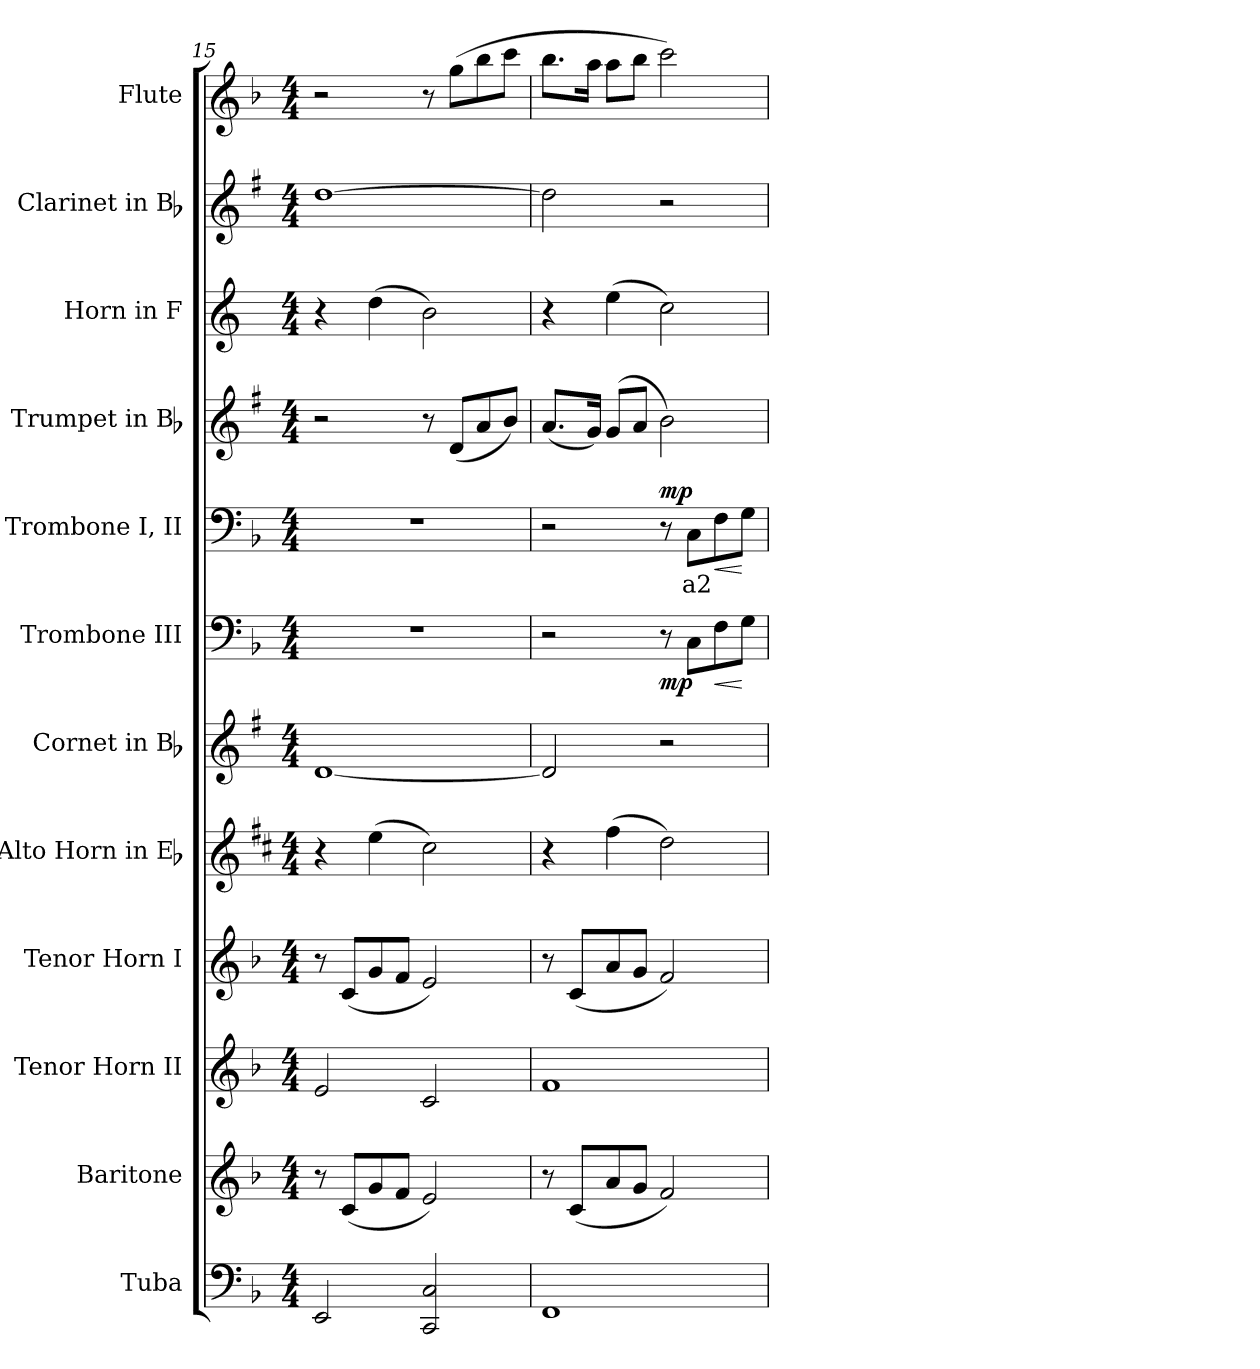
**kern	**kern	**kern	**kern	**kern	**kern	**kern	**dynam	**kern	**text	**dynam	**kern	**kern	**kern	**kern
*part12	*part11	*part10	*part9	*part8	*part7	*part6	*part6	*part5	*part5	*part5	*part4	*part3	*part2	*part1
*staff12	*staff11	*staff10	*staff9	*staff8	*staff7	*staff6	*staff6	*staff5	*staff5	*staff5	*staff4	*staff3	*staff2	*staff1
*I"Tuba	*I"Baritone	*I"Tenor Horn II	*I"Tenor Horn I	*I"Alto Horn in Eb	*I"Cornet in Bb	*I"Trombone III	*	*I"Trombone I, II	*	*	*I"Trumpet in Bb	*I"Horn in F	*I"Clarinet in Bb	*I"Flute
*I'Tba.	*I'Bar.	*I'Tenor.	*I'Tenor I.	*	*I'Cor.	*I'Tbn.	*	*I'Tbn.	*	*	*I'Tpt.	*I'Hn.	*I'Cl.	*I'Fl.
!!LO:PB:g=z
*clefF4	*clefG2	*clefG2	*clefG2	*clefG2	*clefG2	*clefF4	*	*clefF4	*	*	*clefG2	*clefG2	*clefG2	*clefG2
*	*ITrd8c14	*ITrd8c14	*ITrd8c14	*ITrd5c9	*ITrd1c2	*	*	*	*	*	*ITrd1c2	*ITrd4c7	*ITrd1c2	*
*k[b-]	*k[b-]	*k[b-]	*k[b-]	*k[b-]	*k[b-]	*k[b-]	*	*k[b-]	*	*	*k[b-]	*k[b-]	*k[b-]	*k[b-]
*F:	*F:	*F:	*F:	*F:	*F:	*F:	*	*F:	*	*	*F:	*F:	*F:	*F:
*M4/4	*M4/4	*M4/4	*M4/4	*M4/4	*M4/4	*M4/4	*	*M4/4	*	*	*M4/4	*M4/4	*M4/4	*M4/4
=15	=15	=15	=15	=15	=15	=15	=15	=15	=15	=15	=15	=15	=15	=15
2EEi/	8r	2Ei/	8r	4r	[1ci	1r	.	1r	.	.	2r	4r	[1cci	2r
.	(8Ci/L	.	(8Ci/L	.	.	.	.	.	.	.	.	.	.	.
.	8Gi/	.	8Gi/	(4gi\	.	.	.	.	.	.	.	(4gi\	.	.
.	8Fi/J	.	8Fi/J	.	.	.	.	.	.	.	.	.	.	.
2CCi/ 2Ci	2Ei/)	2Ci/	2Ei/)	2ei\)	.	.	.	.	.	.	8r	2ei\)	.	8r
.	.	.	.	.	.	.	.	.	.	.	(8ci/L	.	.	(8ggi\L
.	.	.	.	.	.	.	.	.	.	.	8gi/	.	.	8bb-i\
.	.	.	.	.	.	.	.	.	.	.	8ai/J)	.	.	8ccci\J
=16	=16	=16	=16	=16	=16	=16	=16	=16	=16	=16	=16	=16	=16	=16
1FFi	8r	1Fi	8r	4r	2ci/]	2r	.	2r	.	.	(8.gi/L	4r	2cci\]	8.bb-i\L
.	(8Ci/L	.	(8Ci/L	.	.	.	.	.	.	.	.	.	.	.
.	.	.	.	.	.	.	.	.	.	.	16fi/Jk)	.	.	16aai\Jk
.	8Ai/	.	8Ai/	(4ai\	.	.	.	.	.	.	(8fi/L	(4ai\	.	8aai\L
.	8Gi/J	.	8Gi/J	.	.	.	.	.	.	.	8gi/J	.	.	8bb-i\J
.	2Fi/)	.	2Fi/)	2fi\)	2r	8r	mp	8r	.	mp	2ai\)	2fi\)	2r	2ccci\)
!	!	!	!	!	!	!	!	!	!LO:LY:a:color=#000000	!	!	!	!	!
.	.	.	.	.	.	8Ci\L	.	8Ci\L	a2	.	.	.	.	.
!	!	!	!	!	!	!	!LO:HP:b	!	!	!LO:HP:b	!	!	!	!
.	.	.	.	.	.	8Fi\	<	8Fi\	.	<	.	.	.	.
.	.	.	.	.	.	8Gi\J	[	8Gi\J	.	[	.	.	.	.
=	=	=	=	=	=	=	=	=	=	=	=	=	=	=
*-	*-	*-	*-	*-	*-	*-	*-	*-	*-	*-	*-	*-	*-	*-
